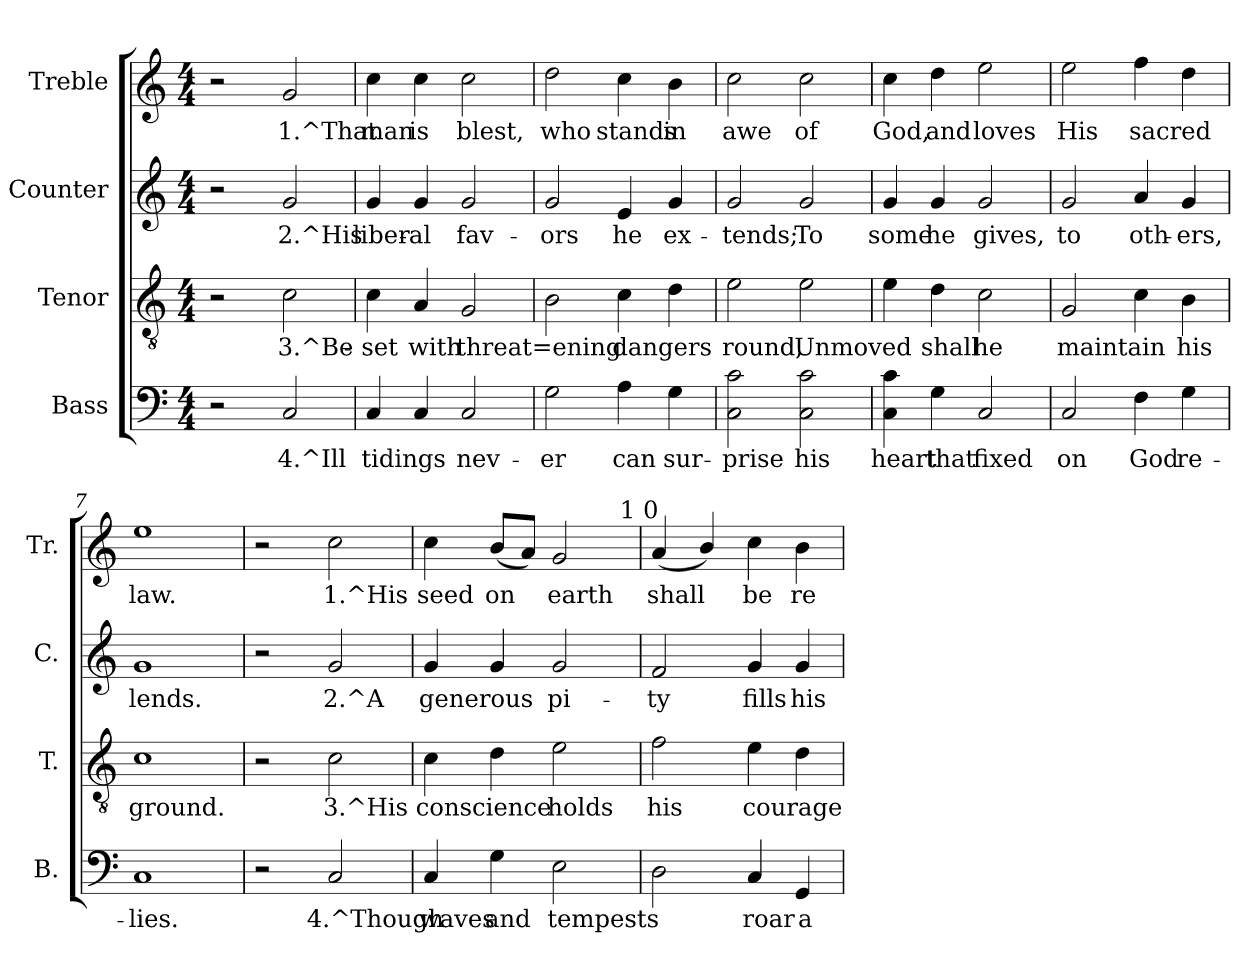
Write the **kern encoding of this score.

**kern	**text	**kern	**text	**kern	**text	**kern	**text
*part4	*part4	*part3	*part3	*part2	*part2	*part1	*part1
*staff4	*staff4	*staff3	*staff3	*staff2	*staff2	*staff1	*staff1
*I"Bass	*	*I"Tenor	*	*I"Counter	*	*I"Treble	*
*I'B.	*	*I'T.	*	*I'C.	*	*I'Tr.	*
!!LO:PB:g=z
*stria5	*	*stria5	*	*stria5	*	*stria5	*
*clefF4	*	*clefGv2	*	*clefG2	*	*clefG2	*
*k[]	*	*k[]	*	*k[]	*	*k[]	*
*C:	*	*C:	*	*C:	*	*C:	*
*M4/4	*	*M4/4	*	*M4/4	*	*M4/4	*
=1	=1	=1	=1	=1	=1	=1	=1
2r	.	2r	.	2r	.	2r	.
!	!LO:LY:b:rj	!	!LO:LY:b:rj	!	!LO:LY:b:rj	!	!LO:LY:b:rj
2C/	4.^Ill	2c\	3.^Be-	2g/	2.^His	2g/	1.^That
=2	=2	=2	=2	=2	=2	=2	=2
!	!LO:LY:b:rj	!	!LO:LY:b:rj	!	!LO:LY:b:rj	!	!LO:LY:b:rj
4C/	tidings	4c\	-set	4g/	liber-	4cc\	man
!	!LO:LY:b:rj	!	!LO:LY:b:rj	!	!LO:LY:b:rj	!	!LO:LY:b:rj
4C/	.	4A/	with	4g/	-al	4cc\	is
!	!LO:LY:b:rj	!	!LO:LY:b:rj	!	!LO:LY:b:rj	!	!LO:LY:b:rj
2C/	nev-	2G/	threat=ening	2g/	fav-	2cc\	blest,
=3	=3	=3	=3	=3	=3	=3	=3
!	!LO:LY:b:rj	!	!LO:LY:b:rj	!	!LO:LY:b:rj	!	!LO:LY:b:rj
2G\	-er	2B\	.	2g/	-ors	2dd\	who
!	!LO:LY:b:rj	!	!LO:LY:b:rj	!	!LO:LY:b:rj	!	!LO:LY:b:rj
4A\	can	4c\	dangers	4e/	he	4cc\	stands
!	!LO:LY:b:rj	!	!LO:LY:b:rj	!	!LO:LY:b:rj	!	!LO:LY:b:rj
4G\	sur-	4d\	.	4g/	ex-	4b\	in
=4	=4	=4	=4	=4	=4	=4	=4
!	!LO:LY:b:rj	!	!LO:LY:b:rj	!	!LO:LY:b:rj	!	!LO:LY:b:rj
2c\ 2C\	-prise	2e\	round,	2g/	-tends;	2cc\	awe
!	!LO:LY:b:rj	!	!LO:LY:b:rj	!	!LO:LY:b:rj	!	!LO:LY:b:rj
2c\ 2C\	his	2e\	Unmoved	2g/	To	2cc\	of
=5	=5	=5	=5	=5	=5	=5	=5
!	!LO:LY:b:rj	!	!LO:LY:b:rj	!	!LO:LY:b:rj	!	!LO:LY:b:rj
4c\ 4C\	heart	4e\	.	4g/	some	4cc>\	God,
!	!LO:LY:b:rj	!	!LO:LY:b:rj	!	!LO:LY:b:rj	!	!LO:LY:b:rj
4G\	that	4d\	shall	4g/	he	4dd\	and
!	!LO:LY:b:rj	!	!LO:LY:b:rj	!	!LO:LY:b:rj	!	!LO:LY:b:rj
2C/	fixed	2c\	he	2g/	gives,	2ee\	loves
=6	=6	=6	=6	=6	=6	=6	=6
!	!LO:LY:b:rj	!	!LO:LY:b:rj	!	!LO:LY:b:rj	!	!LO:LY:b:rj
2C/	on	2G/	maintain	2g/	to	2ee\	His
!	!LO:LY:b:rj	!	!LO:LY:b:rj	!	!LO:LY:b:rj	!	!LO:LY:b:rj
4F\	God	4c\	.	4a/	oth-	4ff\	sacred
!	!LO:LY:b:rj	!	!LO:LY:b:rj	!	!LO:LY:b:rj	!	!LO:LY:b:rj
4G\	re-	4B\	his	4g/	-ers,	4dd\	.
=7	=7	=7	=7	=7	=7	=7	=7
!	!LO:LY:b:rj	!	!LO:LY:b:rj	!	!LO:LY:b:rj	!	!LO:LY:b:rj
1C	-lies.	1c	ground.	1g	lends.	1ee	law.
!!LO:LB:g=z
=8	=8	=8	=8	=8	=8	=8	=8
2r	.	2r	.	2r	.	2r	.
!	!LO:LY:b:rj	!	!LO:LY:b:rj	!	!LO:LY:b:rj	!	!LO:LY:b:rj
2C/	4.^Though	2c\	3.^His	2g/	2.^A	2cc\	1.^His
=9	=9	=9	=9	=9	=9	=9	=9
!	!LO:LY:b:rj	!	!LO:LY:b:rj	!	!LO:LY:b:rj	!	!LO:LY:b:rj
*	*	*	*	*	*	*^	*
4C/	waves	4c\	conscience	4g/	generous	4cc\	2...ryy	seed
!	!LO:LY:b:rj	!	!LO:LY:b:rj	!	!LO:LY:b:rj	!	!	!LO:LY:b:rj
4G\	and	4d\	.	4g/	.	(<8b/L	.	on
!	!	!	!	!	!	!	!	!LO:LY:b:rj
.	.	.	.	.	.	8a/J)	.	.
!	!LO:LY:b:rj	!	!LO:LY:b:rj	!	!LO:LY:b:rj	!	!	!LO:LY:b:rj
2E\	tempests	2e\	holds	2g/	pi-	2g/	.	earth
!	!	!	!	!	!	!	!LO:TX:a:t=1 0	!
.	.	.	.	.	.	.	16ryy	.
=10	=10	=10	=10	=10	=10	=10	=10	=10
!	!LO:LY:b:rj	!	!LO:LY:b:rj	!	!LO:LY:b:rj	!	!	!LO:LY:b:rj
*	*	*	*	*	*	*v	*v	*
2D\	.	2f\	his	2f/	-ty	(<4a/	shall
!	!	!	!	!	!	!	!LO:LY:b:rj
.	.	.	.	.	.	4b/)	.
!	!LO:LY:b:rj	!	!LO:LY:b:rj	!	!LO:LY:b:rj	!	!LO:LY:b:rj
4C/	roar	4e\	courage	4g/	fills	4cc\	be
!	!LO:LY:b:rj	!	!LO:LY:b:rj	!	!LO:LY:b:rj	!	!LO:LY:b:rj
4GG/	a-	4d\	.	4g/	his	4b\	re-
=	=	=	=	=	=	=	=
*-	*-	*-	*-	*-	*-	*-	*-
